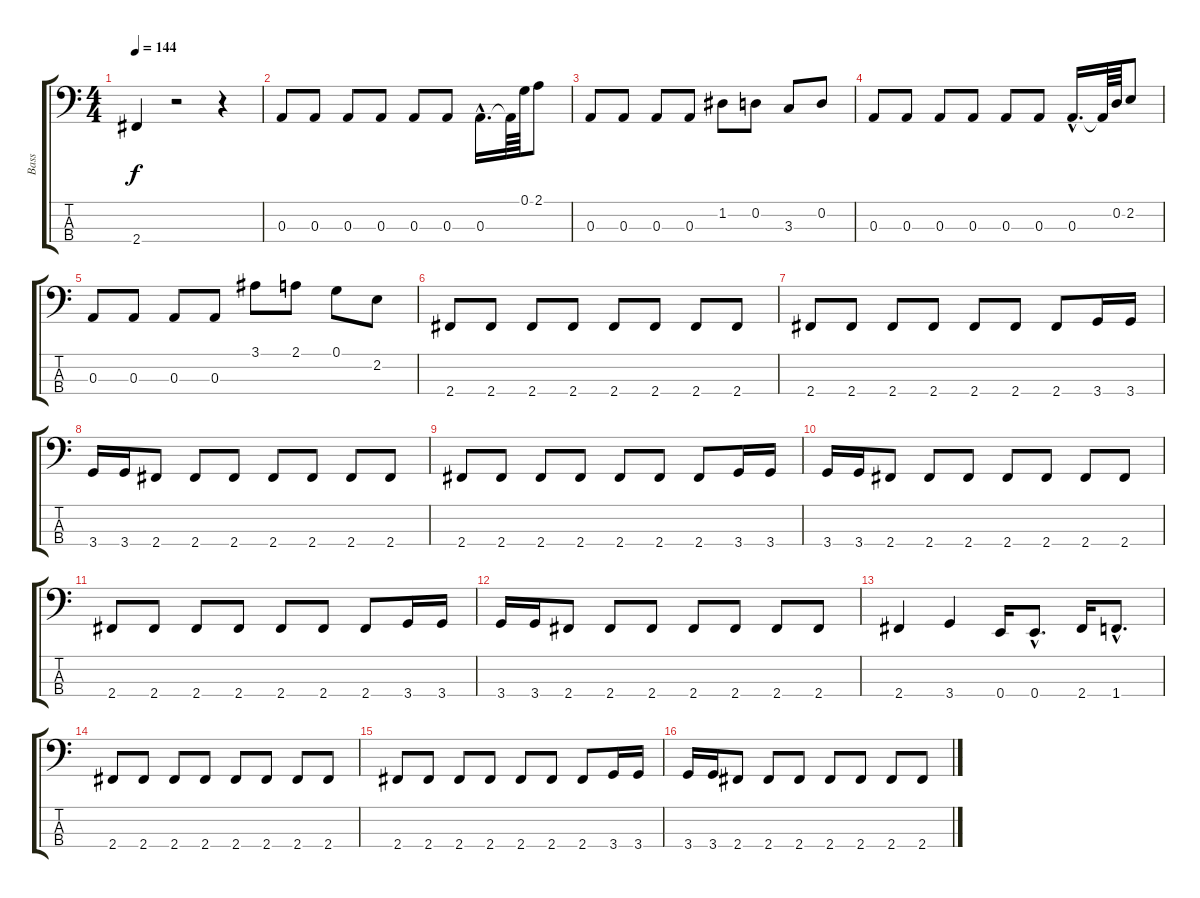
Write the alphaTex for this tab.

\track ("Bass" "Bass") {instrument electricbassfinger}
\staff {score tabs}
\tuning (G2 D2 A1 E1) {hide}
\ts (4 4)
\tempo 144
\clef f4
\ks c
2.4{t}.4{dy f} r.2 r.4 |
0.3.8 0.3.8 0.3.8 0.3.8 0.3.8 0.3.8 0.3{hac}.16{d} 0.3{t}.64 0.1.64 2.1.8 |
0.3.8 0.3.8 0.3.8 0.3.8 1.2.8 0.2.8 3.3.8 0.2.8 |
0.3.8 0.3.8 0.3.8 0.3.8 0.3.8 0.3.8 0.3{hac}.16{d} 0.3{t}.64 0.2.64 2.2.8 |
0.3.8 0.3.8 0.3.8 0.3.8 3.1.8 2.1.8 0.1.8 2.2.8 |
2.4.8 2.4.8 2.4.8 2.4.8 2.4.8 2.4.8 2.4.8 2.4.8 |
2.4.8 2.4.8 2.4.8 2.4.8 2.4.8 2.4.8 2.4.8 3.4.16 3.4.16 |
3.4.16 3.4.16 2.4.8 2.4.8 2.4.8 2.4.8 2.4.8 2.4.8 2.4.8 |
2.4.8 2.4.8 2.4.8 2.4.8 2.4.8 2.4.8 2.4.8 3.4.16 3.4.16 |
3.4.16 3.4.16 2.4.8 2.4.8 2.4.8 2.4.8 2.4.8 2.4.8 2.4.8 |
2.4.8 2.4.8 2.4.8 2.4.8 2.4.8 2.4.8 2.4.8 3.4.16 3.4.16 |
3.4.16 3.4.16 2.4.8 2.4.8 2.4.8 2.4.8 2.4.8 2.4.8 2.4.8 |
2.4.4 3.4.4 0.4.16 0.4{hac}.8{d} 2.4.16 1.4{hac}.8{d} |
2.4.8 2.4.8 2.4.8 2.4.8 2.4.8 2.4.8 2.4.8 2.4.8 |
2.4.8 2.4.8 2.4.8 2.4.8 2.4.8 2.4.8 2.4.8 3.4.16 3.4.16 |
3.4.16 3.4.16 2.4.8 2.4.8 2.4.8 2.4.8 2.4.8 2.4.8 2.4.8
